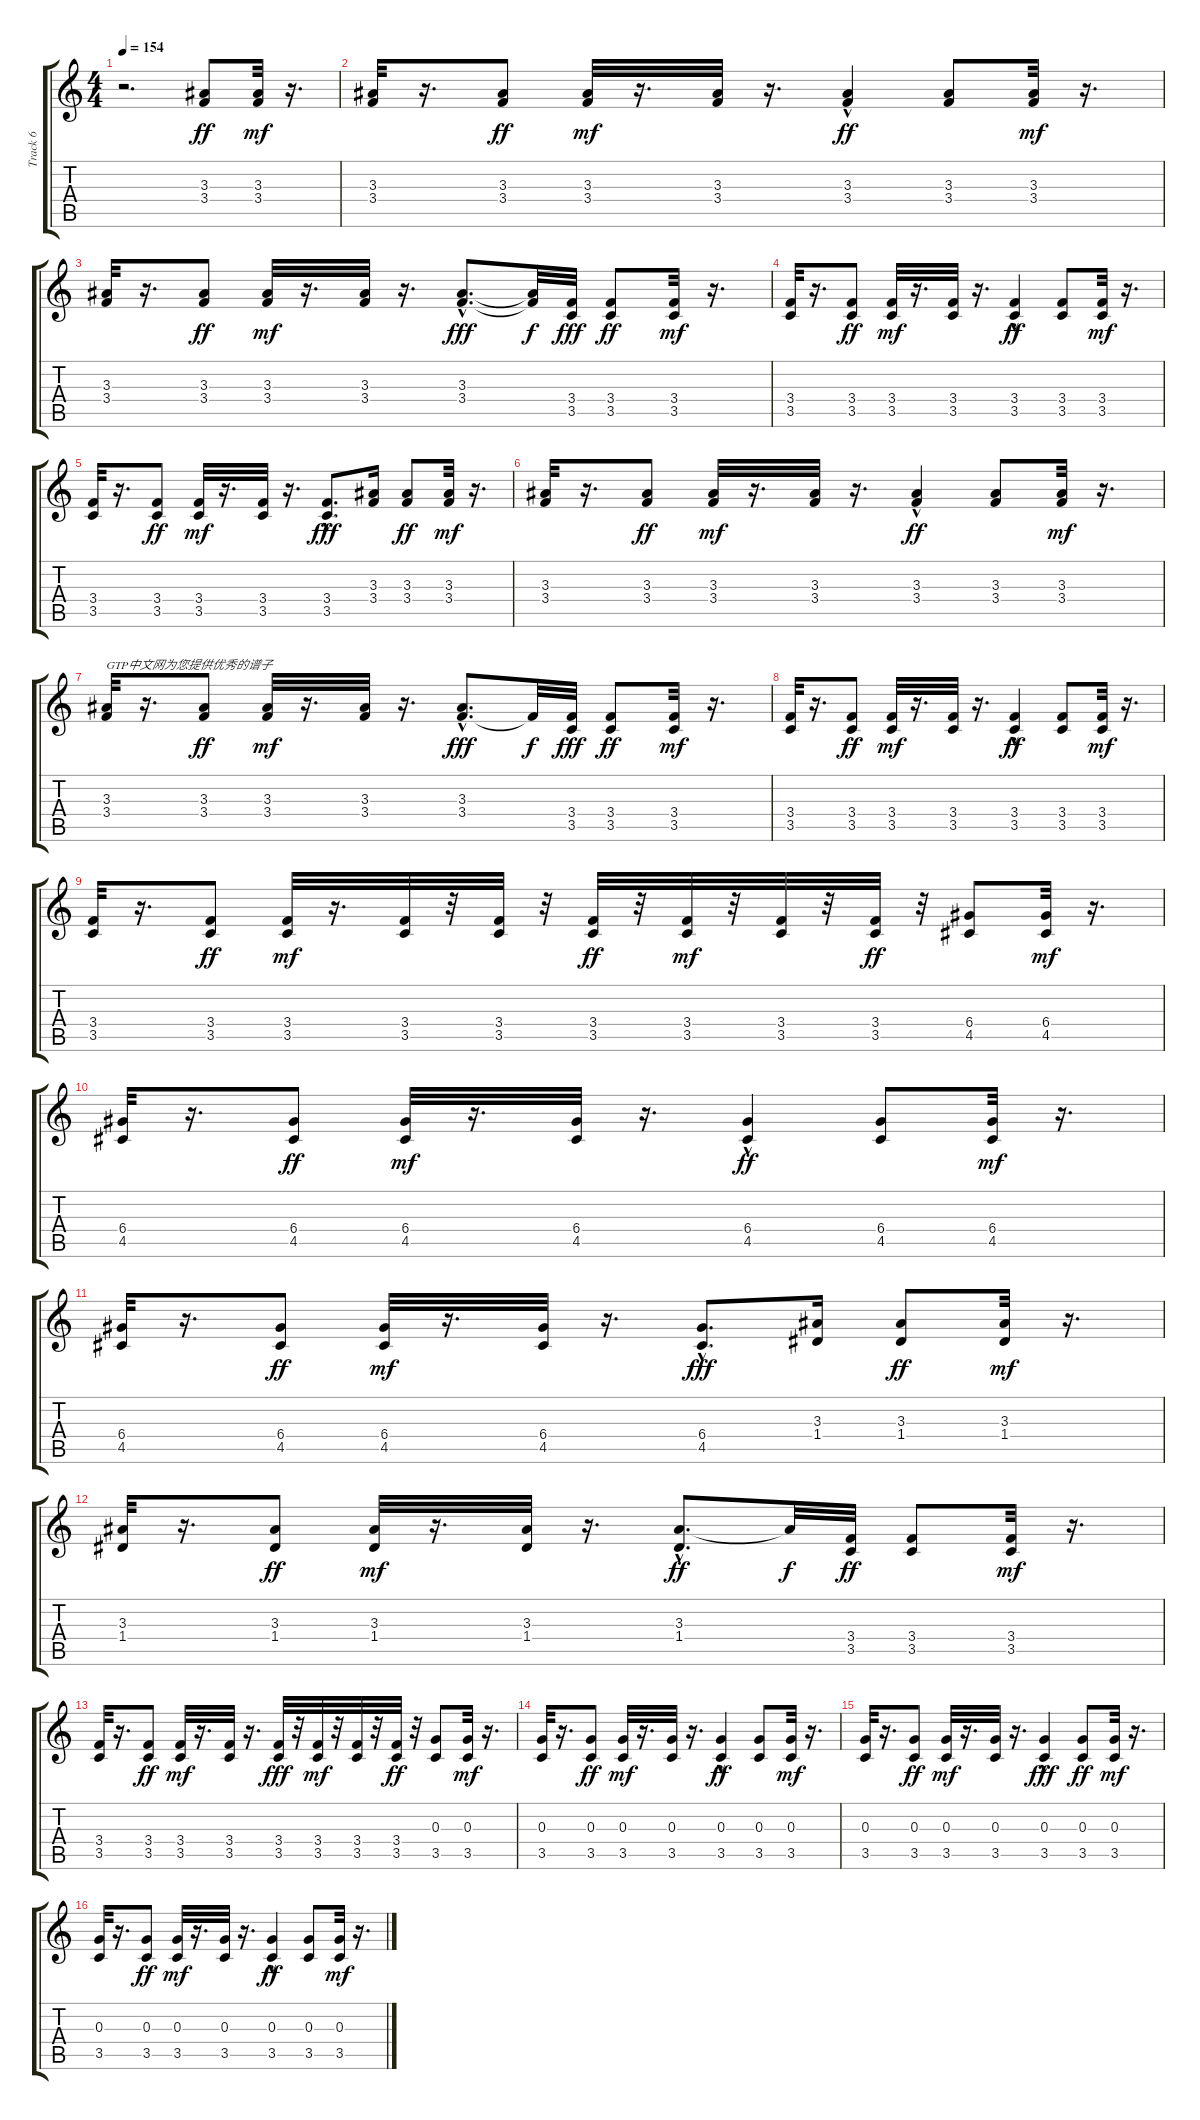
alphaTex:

\track ("Track 6" "Track 6") {instrument distortionguitar}
\staff {score tabs}
\tuning (E4 B3 G3 D3 A2 E2) {hide}
\ts (4 4)
\tempo 154
\clef g2
\ks c
r.2{d dy ff instrument distortionguitar} (3.3 3.4).8 (3.3 3.4).32{dy mf} r.16{d} |
(3.3 3.4).32 r.16{d} (3.3 3.4).8{dy ff} (3.3 3.4).32{dy mf} r.16{d} (3.3 3.4).32 r.16{d} (3.3 3.4{hac}).4{dy ff} (3.3 3.4).8 (3.3 3.4).32{dy mf} r.16{d} |
(3.3 3.4).32 r.16{d} (3.3 3.4).8{dy ff} (3.3 3.4).32{dy mf} r.16{d} (3.3 3.4).32 r.16{d} (3.3{hac} 3.4{hac}).8{d dy fff} (3.3{t} 3.4{t}).32{dy f} (3.4 3.5).32{dy fff} (3.4 3.5).8{dy ff} (3.4 3.5).32{dy mf} r.16{d} |
(3.4 3.5).32 r.16{d} (3.4 3.5).8{dy ff} (3.4 3.5).32{dy mf} r.16{d} (3.4 3.5).32 r.16{d} (3.4 3.5{hac}).4{dy ff} (3.4 3.5).8 (3.4 3.5).32{dy mf} r.16{d} |
(3.4 3.5).32 r.16{d} (3.4 3.5).8{dy ff} (3.4 3.5).32{dy mf} r.16{d} (3.4 3.5).32 r.16{d} (3.4{hac} 3.5{hac}).8{d dy fff} (3.3 3.4).16 (3.3 3.4).8{dy ff} (3.3 3.4).32{dy mf} r.16{d} |
(3.3 3.4).32 r.16{d} (3.3 3.4).8{dy ff} (3.3 3.4).32{dy mf} r.16{d} (3.3 3.4).32 r.16{d} (3.3 3.4{hac}).4{dy ff} (3.3 3.4).8 (3.3 3.4).32{dy mf} r.16{d} |
(3.3 3.4).32{txt "GTP中文网为您提供优秀的谱子"} r.16{d} (3.3 3.4).8{dy ff} (3.3 3.4).32{dy mf} r.16{d} (3.3 3.4).32 r.16{d} (3.3{hac} 3.4{hac}).8{d dy fff} 3.4{t}.32{dy f} (3.4 3.5).32{dy fff} (3.4 3.5).8{dy ff} (3.4 3.5).32{dy mf} r.16{d} |
(3.4 3.5).32 r.16{d} (3.4 3.5).8{dy ff} (3.4 3.5).32{dy mf} r.16{d} (3.4 3.5).32 r.16{d} (3.4 3.5{hac}).4{dy ff} (3.4 3.5).8 (3.4 3.5).32{dy mf} r.16{d} |
(3.4 3.5).32 r.16{d} (3.4 3.5).8{dy ff} (3.4 3.5).32{dy mf} r.16{d} (3.4 3.5).32 r.32 (3.4 3.5).32 r.32 (3.4 3.5).32{dy ff} r.32 (3.4 3.5).32{dy mf} r.32 (3.4 3.5).32 r.32 (3.4 3.5).32{dy ff} r.32 (6.4 4.5).8 (6.4 4.5).32{dy mf} r.16{d} |
(6.4 4.5).32 r.16{d} (6.4 4.5).8{dy ff} (6.4 4.5).32{dy mf} r.16{d} (6.4 4.5).32 r.16{d} (6.4 4.5{hac}).4{dy ff} (6.4 4.5).8 (6.4 4.5).32{dy mf} r.16{d} |
(6.4 4.5).32 r.16{d} (6.4 4.5).8{dy ff} (6.4 4.5).32{dy mf} r.16{d} (6.4 4.5).32 r.16{d} (6.4{hac} 4.5{hac}).8{d dy fff} (3.3 1.4).16 (3.3 1.4).8{dy ff} (3.3 1.4).32{dy mf} r.16{d} |
(3.3 1.4).32 r.16{d} (3.3 1.4).8{dy ff} (3.3 1.4).32{dy mf} r.16{d} (3.3 1.4).32 r.16{d} (3.3{hac} 1.4{hac}).8{d dy ff} 3.3{t}.32{dy f} (3.4 3.5).32{dy ff} (3.4 3.5).8 (3.4 3.5).32{dy mf} r.16{d} |
(3.4 3.5).32 r.16{d} (3.4 3.5).8{dy ff} (3.4 3.5).32{dy mf} r.16{d} (3.4 3.5).32 r.16{d} (3.4 3.5).32{dy fff} r.32 (3.4 3.5).32{dy mf} r.32 (3.4 3.5).32 r.32 (3.4 3.5).32{dy ff} r.32 (0.3 3.5).8 (0.3 3.5).32{dy mf} r.16{d} |
(0.3 3.5).32 r.16{d} (0.3 3.5).8{dy ff} (0.3 3.5).32{dy mf} r.16{d} (0.3 3.5).32 r.16{d} (0.3 3.5{hac}).4{dy ff} (0.3 3.5).8 (0.3 3.5).32{dy mf} r.16{d} |
(0.3 3.5).32 r.16{d} (0.3 3.5).8{dy ff} (0.3 3.5).32{dy mf} r.16{d} (0.3 3.5).32 r.16{d} (0.3 3.5{hac}).4{dy fff} (0.3 3.5).8{dy ff} (0.3 3.5).32{dy mf} r.16{d} |
(0.3 3.5).32 r.16{d} (0.3 3.5).8{dy ff} (0.3 3.5).32{dy mf} r.16{d} (0.3 3.5).32 r.16{d} (0.3 3.5{hac}).4{dy ff} (0.3 3.5).8 (0.3 3.5).32{dy mf} r.16{d}
